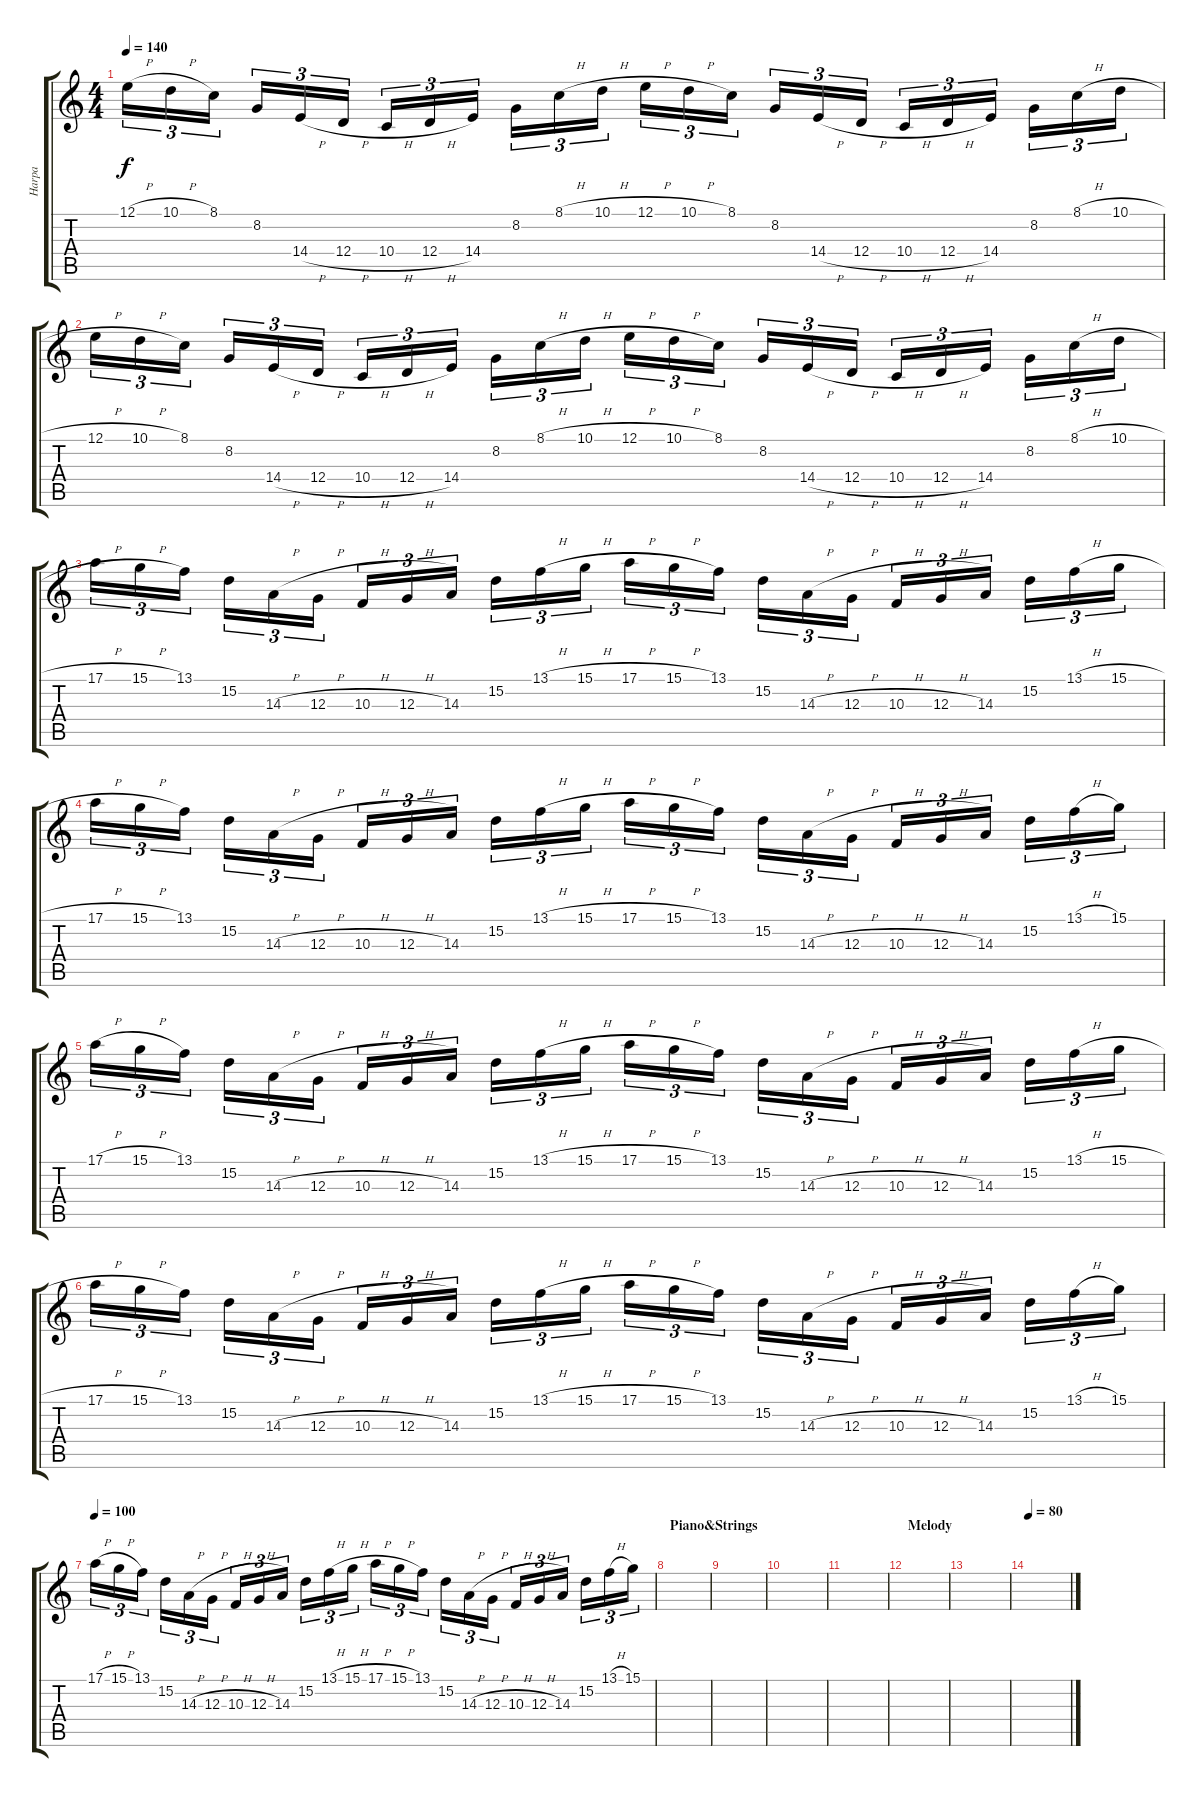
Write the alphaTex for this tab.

\track ("Harpa" "Harpa") {instrument orchestralharp}
\staff {score tabs}
\tuning (E4 B3 G3 D3 A2 E2) {hide}
\ts (4 4)
\tempo 140
\clef g2
\ks c
12.1{h}.16{tu (3 2) dy f} 10.1{h}.16{tu (3 2)} 8.1.16{tu (3 2)} 8.2.16{tu (3 2)} 14.4{h}.16{tu (3 2)} 12.4{h}.16{tu (3 2)} 10.4{h}.16{tu (3 2)} 12.4{h}.16{tu (3 2)} 14.4.16{tu (3 2)} 8.2.16{tu (3 2)} 8.1{h}.16{tu (3 2)} 10.1{h}.16{tu (3 2)} 12.1{h}.16{tu (3 2)} 10.1{h}.16{tu (3 2)} 8.1.16{tu (3 2)} 8.2.16{tu (3 2)} 14.4{h}.16{tu (3 2)} 12.4{h}.16{tu (3 2)} 10.4{h}.16{tu (3 2)} 12.4{h}.16{tu (3 2)} 14.4.16{tu (3 2)} 8.2.16{tu (3 2)} 8.1{h}.16{tu (3 2)} 10.1{h}.16{tu (3 2)} |
12.1{h}.16{tu (3 2)} 10.1{h}.16{tu (3 2)} 8.1.16{tu (3 2)} 8.2.16{tu (3 2)} 14.4{h}.16{tu (3 2)} 12.4{h}.16{tu (3 2)} 10.4{h}.16{tu (3 2)} 12.4{h}.16{tu (3 2)} 14.4.16{tu (3 2)} 8.2.16{tu (3 2)} 8.1{h}.16{tu (3 2)} 10.1{h}.16{tu (3 2)} 12.1{h}.16{tu (3 2)} 10.1{h}.16{tu (3 2)} 8.1.16{tu (3 2)} 8.2.16{tu (3 2)} 14.4{h}.16{tu (3 2)} 12.4{h}.16{tu (3 2)} 10.4{h}.16{tu (3 2)} 12.4{h}.16{tu (3 2)} 14.4.16{tu (3 2)} 8.2.16{tu (3 2)} 8.1{h}.16{tu (3 2)} 10.1{h}.16{tu (3 2)} |
17.1{h}.16{tu (3 2)} 15.1{h}.16{tu (3 2)} 13.1.16{tu (3 2)} 15.2.16{tu (3 2)} 14.3{h}.16{tu (3 2)} 12.3{h}.16{tu (3 2)} 10.3{h}.16{tu (3 2)} 12.3{h}.16{tu (3 2)} 14.3.16{tu (3 2)} 15.2.16{tu (3 2)} 13.1{h}.16{tu (3 2)} 15.1{h}.16{tu (3 2)} 17.1{h}.16{tu (3 2)} 15.1{h}.16{tu (3 2)} 13.1.16{tu (3 2)} 15.2.16{tu (3 2)} 14.3{h}.16{tu (3 2)} 12.3{h}.16{tu (3 2)} 10.3{h}.16{tu (3 2)} 12.3{h}.16{tu (3 2)} 14.3.16{tu (3 2)} 15.2.16{tu (3 2)} 13.1{h}.16{tu (3 2)} 15.1{h}.16{tu (3 2)} |
17.1{h}.16{tu (3 2)} 15.1{h}.16{tu (3 2)} 13.1.16{tu (3 2)} 15.2.16{tu (3 2)} 14.3{h}.16{tu (3 2)} 12.3{h}.16{tu (3 2)} 10.3{h}.16{tu (3 2)} 12.3{h}.16{tu (3 2)} 14.3.16{tu (3 2)} 15.2.16{tu (3 2)} 13.1{h}.16{tu (3 2)} 15.1{h}.16{tu (3 2)} 17.1{h}.16{tu (3 2)} 15.1{h}.16{tu (3 2)} 13.1.16{tu (3 2)} 15.2.16{tu (3 2)} 14.3{h}.16{tu (3 2)} 12.3{h}.16{tu (3 2)} 10.3{h}.16{tu (3 2)} 12.3{h}.16{tu (3 2)} 14.3.16{tu (3 2)} 15.2.16{tu (3 2)} 13.1{h}.16{tu (3 2)} 15.1.16{tu (3 2)} |
17.1{h}.16{tu (3 2)} 15.1{h}.16{tu (3 2)} 13.1.16{tu (3 2)} 15.2.16{tu (3 2)} 14.3{h}.16{tu (3 2)} 12.3{h}.16{tu (3 2)} 10.3{h}.16{tu (3 2)} 12.3{h}.16{tu (3 2)} 14.3.16{tu (3 2)} 15.2.16{tu (3 2)} 13.1{h}.16{tu (3 2)} 15.1{h}.16{tu (3 2)} 17.1{h}.16{tu (3 2)} 15.1{h}.16{tu (3 2)} 13.1.16{tu (3 2)} 15.2.16{tu (3 2)} 14.3{h}.16{tu (3 2)} 12.3{h}.16{tu (3 2)} 10.3{h}.16{tu (3 2)} 12.3{h}.16{tu (3 2)} 14.3.16{tu (3 2)} 15.2.16{tu (3 2)} 13.1{h}.16{tu (3 2)} 15.1{h}.16{tu (3 2)} |
17.1{h}.16{tu (3 2)} 15.1{h}.16{tu (3 2)} 13.1.16{tu (3 2)} 15.2.16{tu (3 2)} 14.3{h}.16{tu (3 2)} 12.3{h}.16{tu (3 2)} 10.3{h}.16{tu (3 2)} 12.3{h}.16{tu (3 2)} 14.3.16{tu (3 2)} 15.2.16{tu (3 2)} 13.1{h}.16{tu (3 2)} 15.1{h}.16{tu (3 2)} 17.1{h}.16{tu (3 2)} 15.1{h}.16{tu (3 2)} 13.1.16{tu (3 2)} 15.2.16{tu (3 2)} 14.3{h}.16{tu (3 2)} 12.3{h}.16{tu (3 2)} 10.3{h}.16{tu (3 2)} 12.3{h}.16{tu (3 2)} 14.3.16{tu (3 2)} 15.2.16{tu (3 2)} 13.1{h}.16{tu (3 2)} 15.1.16{tu (3 2)} |
\tempo 100
17.1{h}.16{tu (3 2)} 15.1{h}.16{tu (3 2)} 13.1.16{tu (3 2)} 15.2.16{tu (3 2)} 14.3{h}.16{tu (3 2)} 12.3{h}.16{tu (3 2)} 10.3{h}.16{tu (3 2)} 12.3{h}.16{tu (3 2)} 14.3.16{tu (3 2)} 15.2.16{tu (3 2)} 13.1{h}.16{tu (3 2)} 15.1{h}.16{tu (3 2)} 17.1{h}.16{tu (3 2)} 15.1{h}.16{tu (3 2)} 13.1.16{tu (3 2)} 15.2.16{tu (3 2)} 14.3{h}.16{tu (3 2)} 12.3{h}.16{tu (3 2)} 10.3{h}.16{tu (3 2)} 12.3{h}.16{tu (3 2)} 14.3.16{tu (3 2)} 15.2.16{tu (3 2)} 13.1{h}.16{tu (3 2)} 15.1.16{tu (3 2)} |
\section ("" "Piano&Strings")
|
|
|
|
\section ("" "Melody")
|
|
\tempo 80
